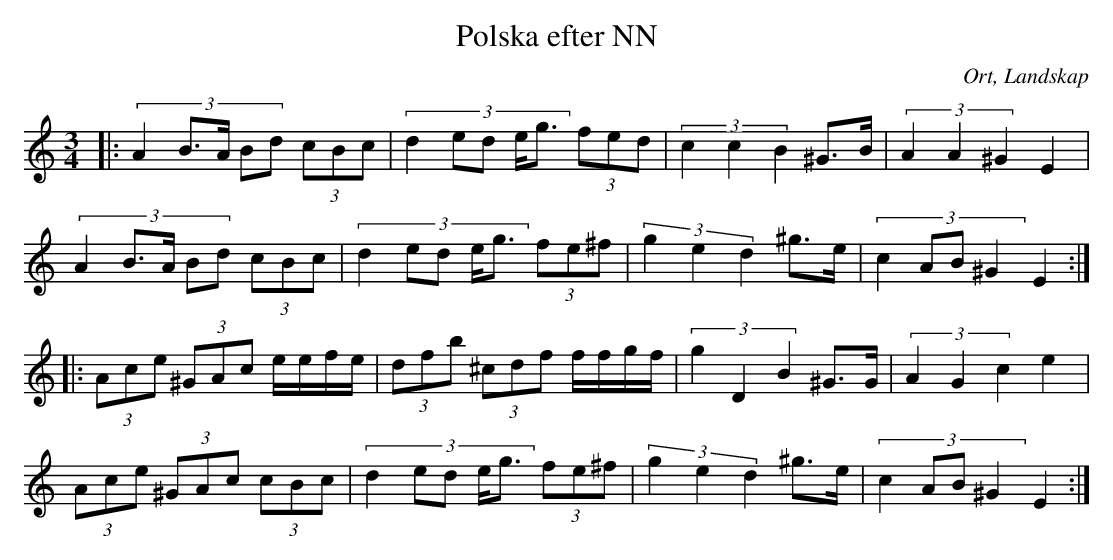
X:1
T:Polska efter NN
O:Ort, Landskap
M:3/4
L:1/8
M:3/4
K:C
|: (3:2:5 A2 B>A Bd (3cBc| (3:2:5 d2 ed e<g (3fed|(3:2:3 c2 c2 B2 ^G>B|(3:2:3 A2 A2 ^G2 E2|
(3:2:5 A2 B>A Bd (3cBc| (3:2:5 d2 ed e<g (3fe^f|(3:2:3 g2 e2 d2 ^g>e|(3:2:4 c2 AB ^G2 E2:|
||: (3 Ace (3^GAc e/e/f/e/| (3 dfb (3^cdf f/f/g/f/|(3:2:3 g2 D2 B2 ^G>G|(3:2:3 A2 G2 c2 e2|
(3 Ace (3^GAc (3cBc| (3:2:5 d2 ed e<g (3fe^f|(3:2:3 g2 e2 d2 ^g>e|(3:2:4 c2 AB ^G2 E2:|
